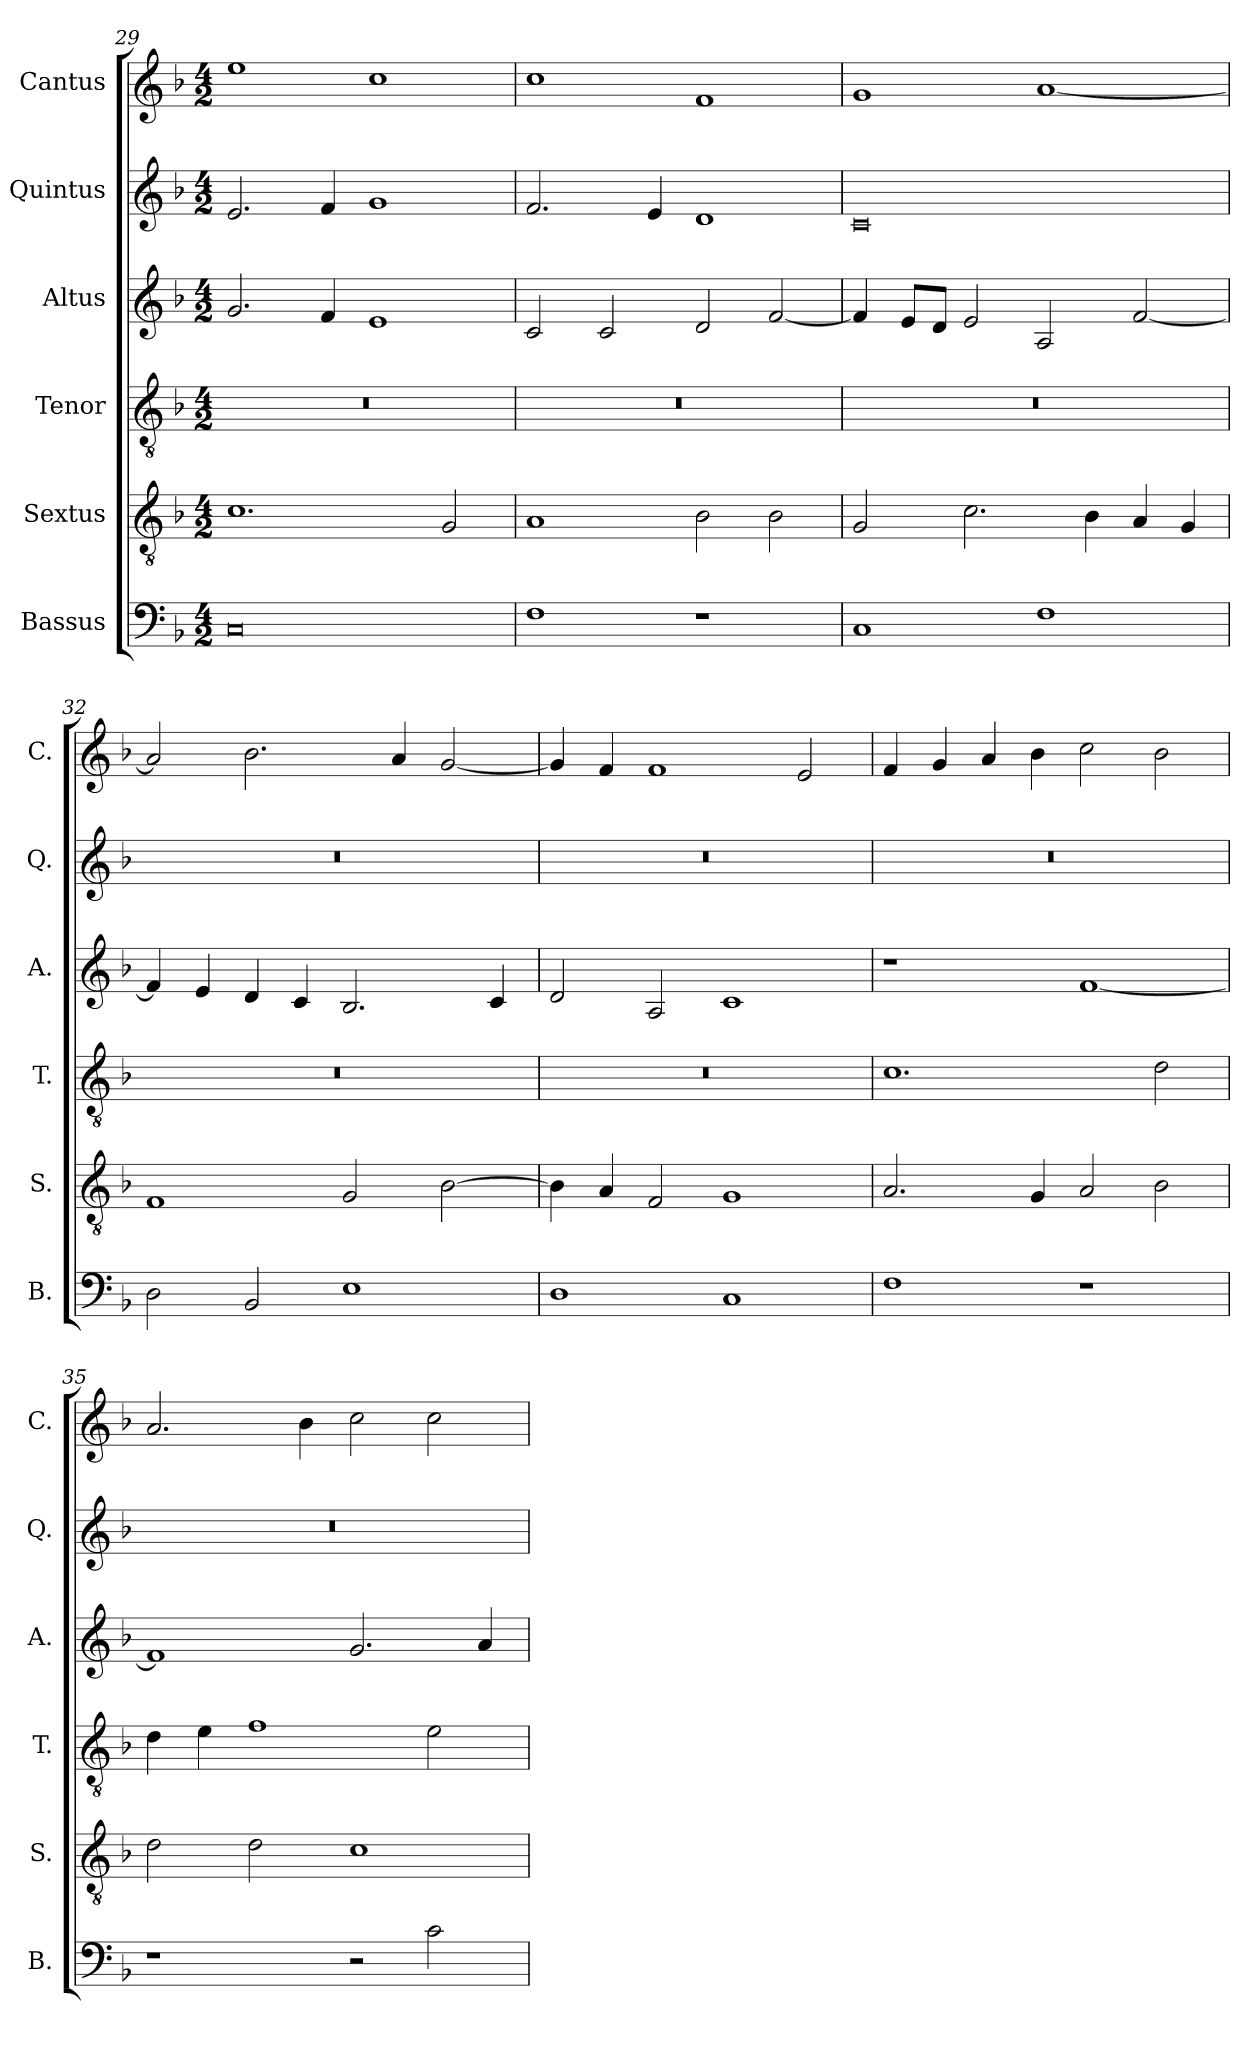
**kern	**kern	**kern	**kern	**kern	**kern
*part6	*part5	*part4	*part3	*part2	*part1
*staff6	*staff5	*staff4	*staff3	*staff2	*staff1
*I"Bassus	*I"Sextus	*I"Tenor	*I"Altus	*I"Quintus	*I"Cantus
*I'B.	*I'S.	*I'T.	*I'A.	*I'Q.	*I'C.
*clefF4	*clefGv2	*clefGv2	*clefG2	*clefG2	*clefG2
*k[b-]	*k[b-]	*k[b-]	*k[b-]	*k[b-]	*k[b-]
*M4/2	*M4/2	*M4/2	*M4/2	*M4/2	*M4/2
=29	=29	=29	=29	=29	=29
0C	1.c	0r	2.g/	2.e/	1ee
.	.	.	4f/	4f/	.
.	.	.	1e	1g	1cc
.	2G/	.	.	.	.
=30	=30	=30	=30	=30	=30
1F	1A	0r	2c/	2.f/	1cc
.	.	.	2c/	.	.
.	.	.	.	4e/	.
1r	2B-\	.	2d/	1d	1f
.	2B-\	.	[2f/	.	.
!!LO:LB:g=z
=31	=31	=31	=31	=31	=31
1C	2G/	0r	4f/]	0c	1g
.	.	.	8e/L	.	.
.	.	.	8d/J	.	.
.	2.c\	.	2e/	.	.
1F	.	.	2A/	.	[1a
.	4B-\	.	.	.	.
.	4A/	.	[2f/	.	.
.	4G/	.	.	.	.
=32	=32	=32	=32	=32	=32
2D\	1F	0r	4f/]	0r	2a/]
.	.	.	4e/	.	.
2BB-/	.	.	4d/	.	2.b-\
.	.	.	4c/	.	.
1E	2G/	.	2.B-/	.	.
.	.	.	.	.	4a/
.	[2B-\	.	.	.	[2g/
.	.	.	4c/	.	.
=33	=33	=33	=33	=33	=33
1D	4B-\]	0r	2d/	0r	4g/]
.	4A/	.	.	.	4f/
.	2F/	.	2A/	.	1f
1C	1G	.	1c	.	.
.	.	.	.	.	2e/
=34	=34	=34	=34	=34	=34
1F	2.A/	1.c	1r	0r	4f/
.	.	.	.	.	4g/
.	.	.	.	.	4a/
.	4G/	.	.	.	4b-\
1r	2A/	.	[1f	.	2cc\
.	2B-\	2d\	.	.	2b-\
=35	=35	=35	=35	=35	=35
1r	2d\	4d\	1f]	0r	2.a/
.	.	4e\	.	.	.
.	2d\	1f	.	.	.
.	.	.	.	.	4b-\
2r	1c	.	2.g/	.	2cc\
2c\	.	2e\	.	.	2cc\
.	.	.	4a/	.	.
=	=	=	=	=	=
*-	*-	*-	*-	*-	*-
